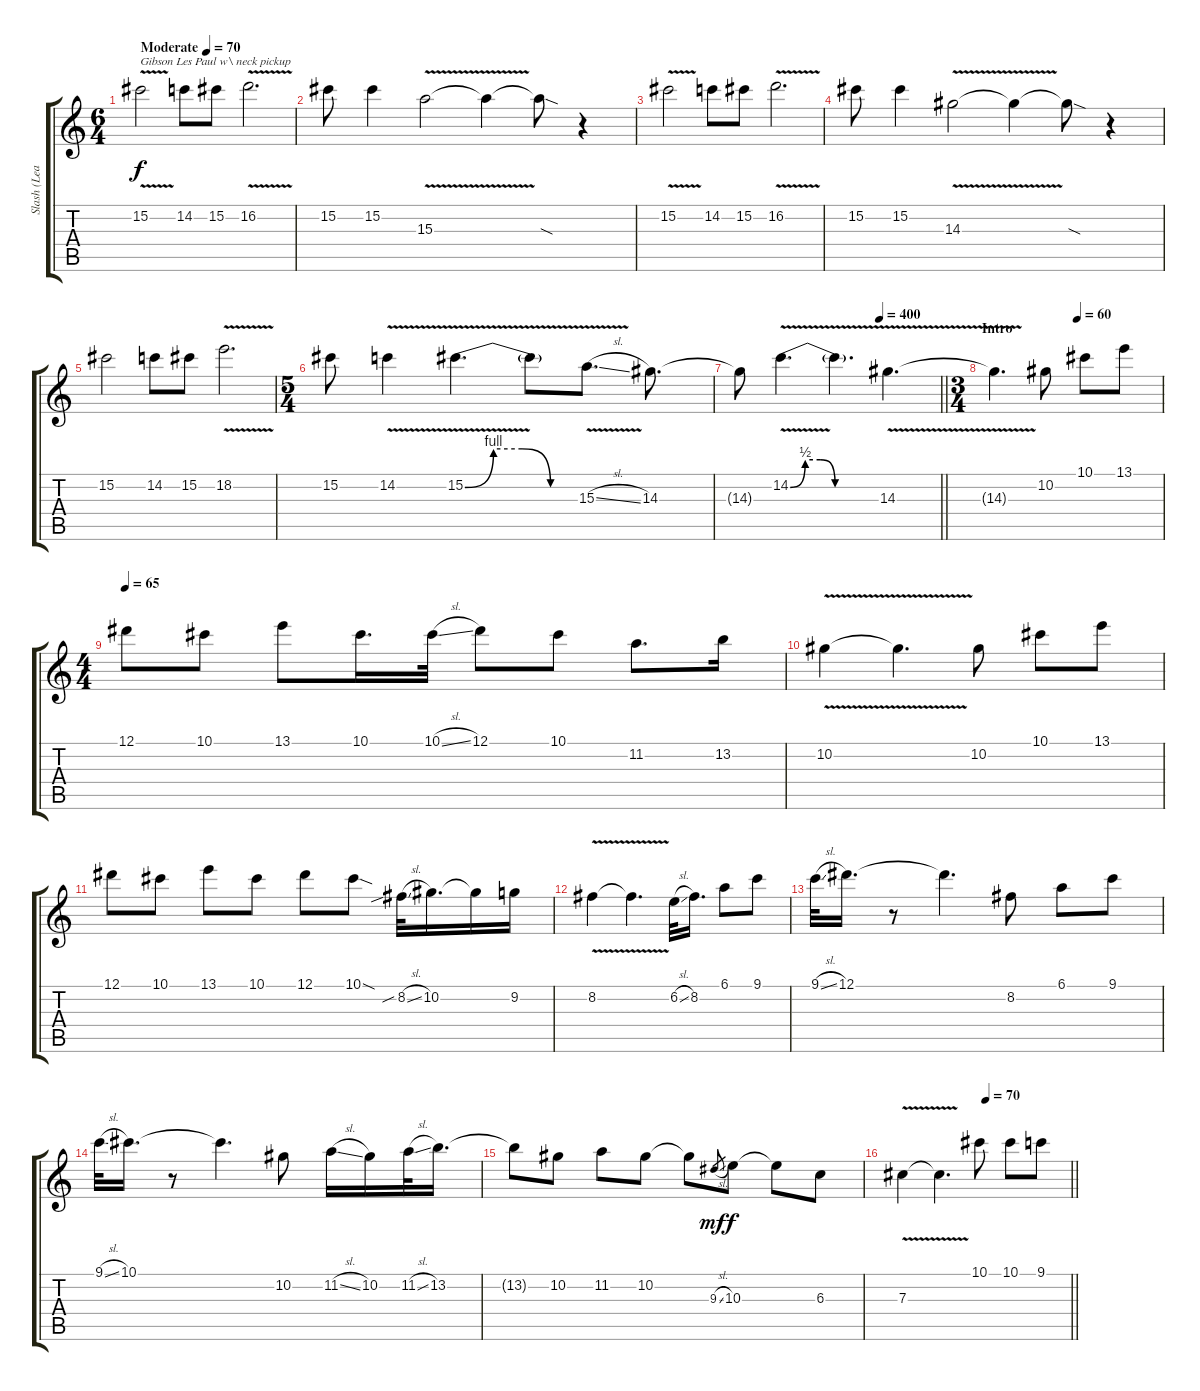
\track ("Slash (Lead Guitar)" "Slash (Lea") {instrument overdrivenguitar}
\staff {score tabs}
\tuning (Eb4 Bb3 Gb3 Db3 Ab2 Eb2) {hide}
\ts (6 4)
\tempo (70 "Moderate")
\tempo 92
\tempo (70 "Moderate")
\clef g2
\ks c
15.2{v}.2{txt "Gibson Les Paul w\\ neck pickup" dy f instrument overdrivenguitar} 14.2.8 15.2.8 16.2{v}.2{d} |
15.2.8 15.2.4 15.3{v}.2 15.3{t}.4 15.3{sod t}.8 r.4 |
15.2{v}.2 14.2.8 15.2.8 16.2{v}.2{d} |
15.2.8 15.2.4 14.3{v}.2 14.3{t}.4 14.3{sod t}.8 r.4 |
15.2.2 14.2.8 15.2.8 18.2{v}.2{d} |
\ts (5 4)
15.2.8 14.2{v}.4 15.2{be (custom 0 0 15 4 30 4 45 0 60 0) v}.4{d} 15.2{t}.8 15.3{v sl}.8{d} 14.3.8{d} |
\tempo (400 0.7)
\barLineRight lightlight
14.3{t}.8 14.2{be (custom 0 0 10 2 20 2 30 0 60 0) v}.4{d} 14.2{t}.4{d} 14.3{v}.4{d} |
\ts (3 4)
\section ("" "Intro")
\tempo (60 0.5)
14.3{t}.4{d} 10.2.8 10.1.8 13.1.8 |
\ts (4 4)
\tempo 65
12.1.8 10.1.8 13.1.8 10.1.16{d} 10.1{sl}.32 12.1.8 10.1.8 11.2.8{d} 13.2.16 |
10.2{v}.4 10.2{t}.4{d} 10.2.8 10.1.8 13.1.8 |
12.1.8 10.1.8 13.1.8 10.1.8 12.1.8 10.1{sod}.8 8.2{sib sl}.32 10.2.16{d} 10.2{t}.16 9.2.16 |
8.2{v}.4 8.2{t}.4{d} 6.2{sl}.32 8.2.16{d} 6.1.8 9.1.8 |
9.1{sl}.32 12.1.16{d} r.8 12.1{t}.4{d} 8.2.8 6.1.8 9.1.8 |
9.1{sl}.32 10.1.16{d} r.8 10.1{t}.4{d} 10.2.8 11.2{sl}.16 10.2.16 11.2{sl}.32 13.2.16{d} |
13.2{t}.8 10.2.8 11.2.8 10.2.8 10.2{t}.8 9.3{sl}.8{gr dy mf} 10.3.8{dy f} 10.3{t}.8 6.3.8 |
\tempo (70 0.5)
\barLineRight lightlight
7.3{v}.4 7.3{t}.4{d} 10.1.8 10.1.8 9.1.8
